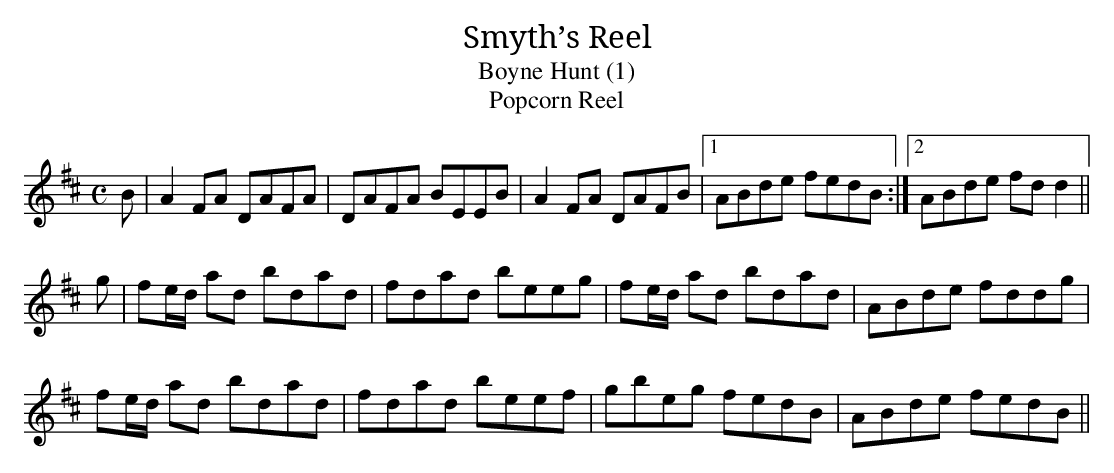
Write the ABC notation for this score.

X:1
T:Smyth’s Reel
T:Boyne Hunt (1)
T:Popcorn Reel
M:C
L:1/8
K:D
B|A2 FA DAFA|DAFA BEEB|A2 FA DAFB|1 ABde fedB:|2 ABde fd d2||
g|fe/d/ ad bdad|fdad beeg|fe/d/ ad bdad|ABde fddg|
fe/d/ ad bdad|fdad beef|gbeg fedB|ABde fedB||
